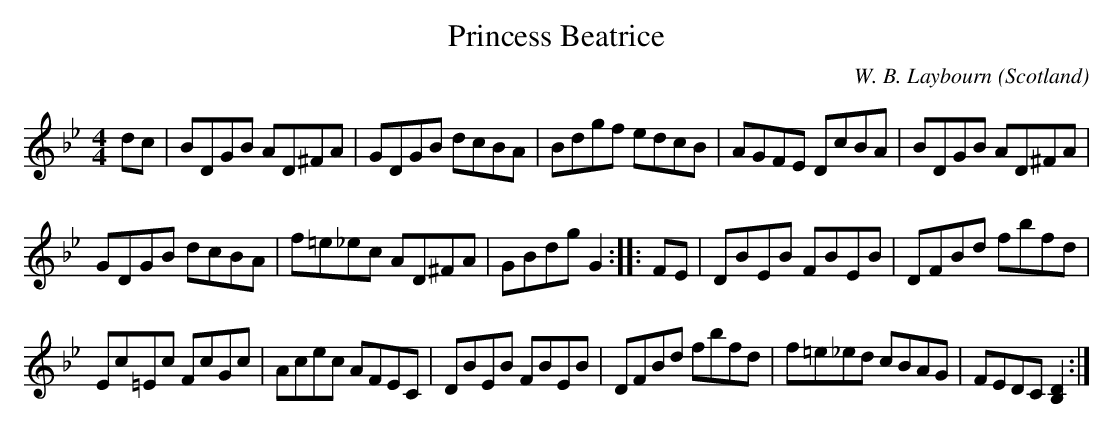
X:1
T:Princess Beatrice
O:Scotland
M:4/4
C:W. B. Laybourn
K:Gm
dc| \
BDGB AD^FA| GDGB dcBA| Bdgf edcB| AGFE DcBA| \
BDGB AD^FA|
GDGB dcBA| \
f=e_ec AD^FA| GBdg G2 ::\
FE |\
DBEB FBEB| DFBd fbfd|
Ec=Ec FcGc| Acec AFEC|\
DBEB FBEB| DFBd fbfd| f=e_ed cBAG| FEDC[B,2D2]\
:|
